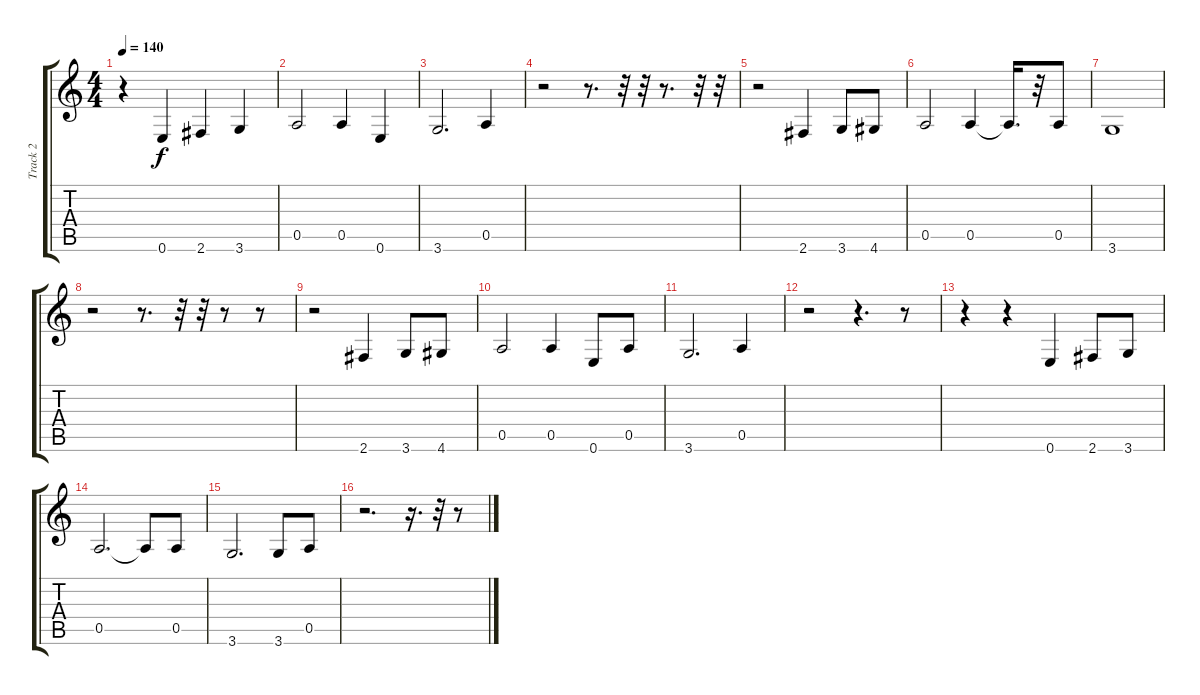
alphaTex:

\track ("Track 2" "Track 2") {instrument fretlessbass}
\staff {score tabs}
\tuning (E4 B3 G3 D3 A2 E2) {hide}
\ts (4 4)
\tempo 140
\clef g2
\ks c
r.4{dy f} 0.6.4 2.6.4 3.6.4 |
0.5.2 0.5.4 0.6.4 |
3.6.2{d} 0.5.4 |
r.2 r.8{d} r.32 r.32 r.8{d} r.32 r.32 |
r.2 2.6.4 3.6.8 4.6.8 |
0.5.2 0.5.4 0.5{t}.16{d} r.32 0.5.8 |
3.6.1 |
r.2 r.8{d} r.32 r.32 r.8 r.8 |
r.2 2.6.4 3.6.8 4.6.8 |
0.5.2 0.5.4 0.6.8 0.5.8 |
3.6.2{d} 0.5.4 |
r.2 r.4{d} r.8 |
r.4 r.4 0.6.4 2.6.8 3.6.8 |
0.5.2{d} 0.5{t}.8 0.5.8 |
3.6.2{d} 3.6.8 0.5.8 |
r.2{d} r.16{d} r.32 r.8
